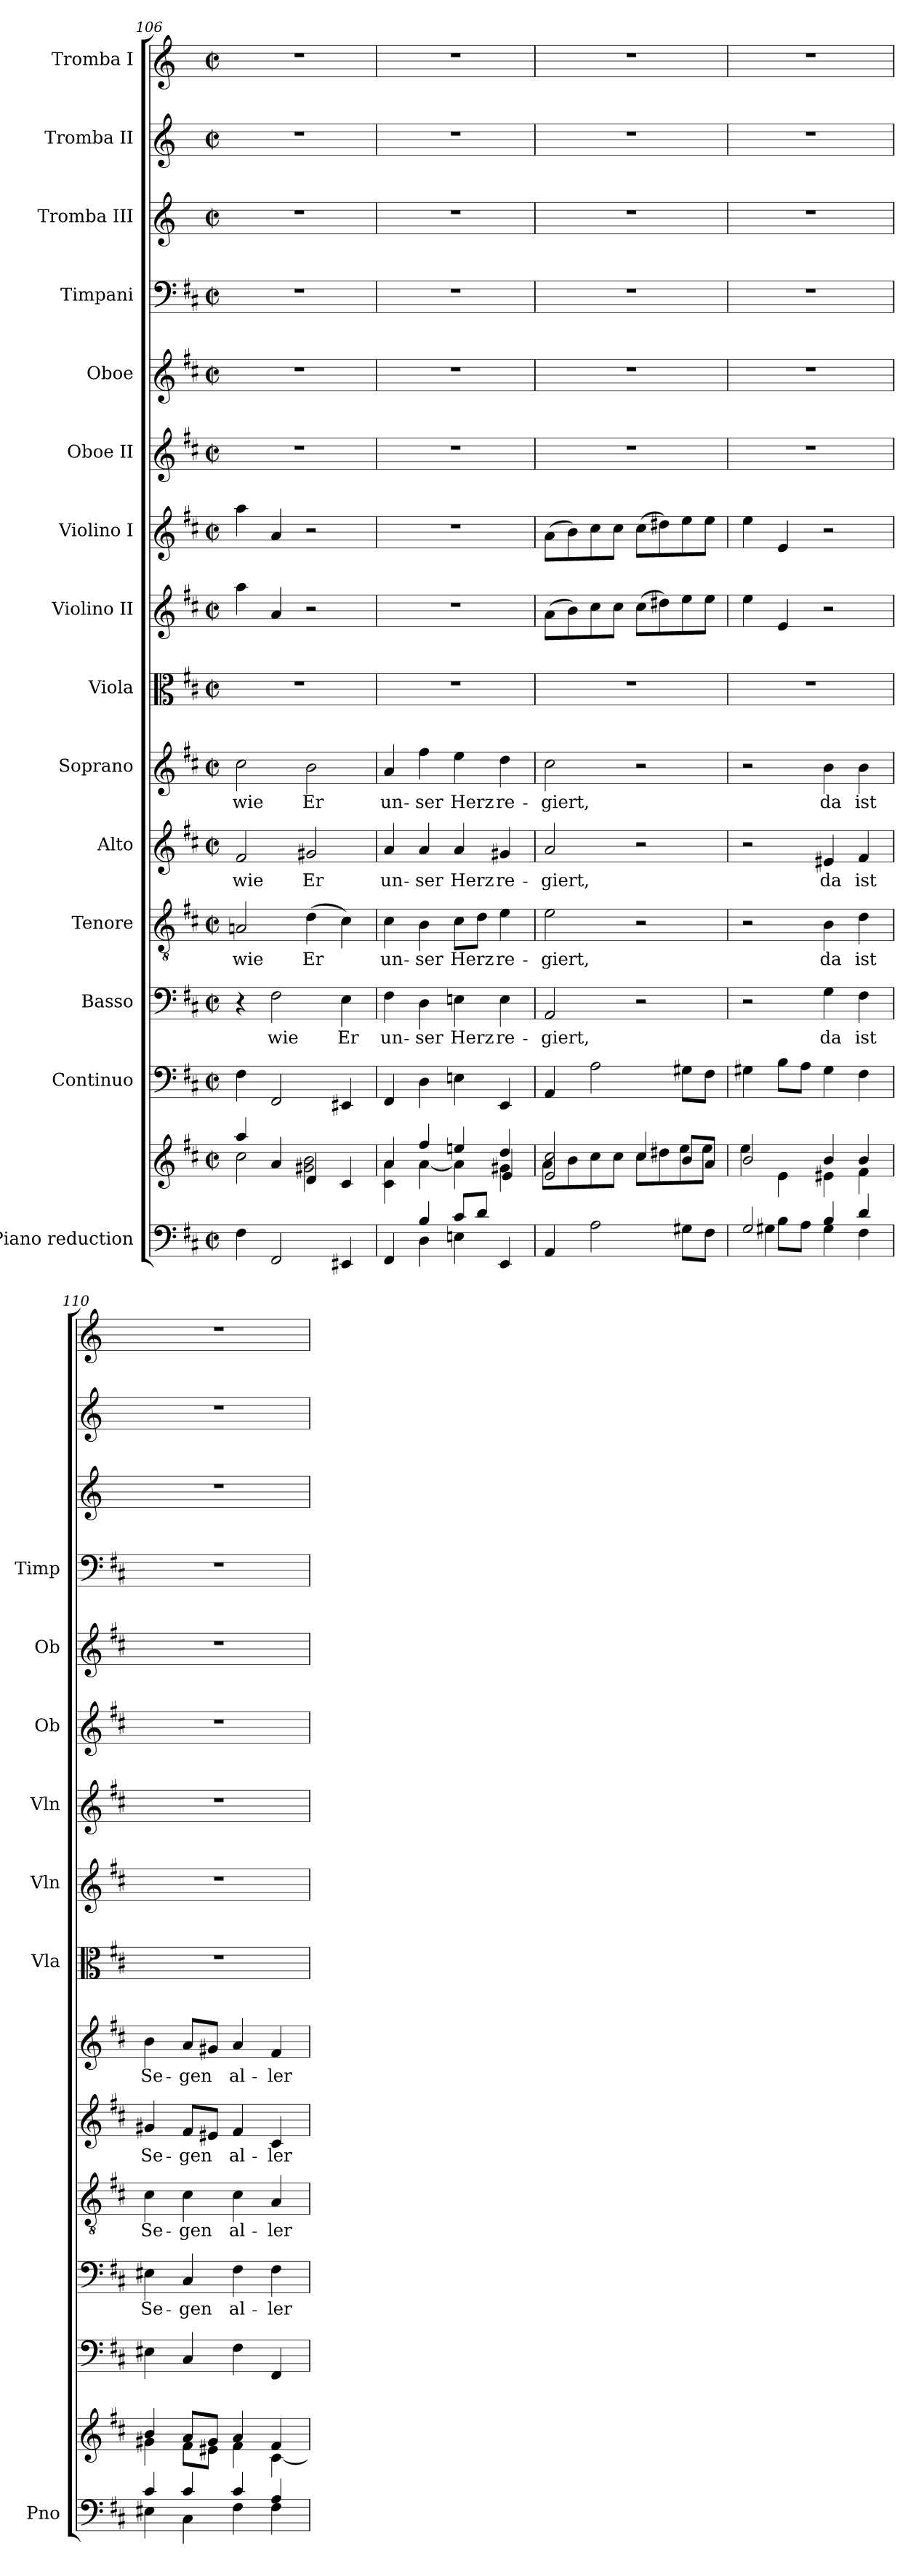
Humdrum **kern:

**kern	**kern	**kern	**kern	**text	**kern	**text	**kern	**text	**kern	**text	**kern	**kern	**kern	**kern	**kern	**kern	**kern	**kern	**kern
*part15	*part15	*part14	*part13	*part13	*part12	*part12	*part11	*part11	*part10	*part10	*part9	*part8	*part7	*part6	*part5	*part4	*part3	*part2	*part1
*staff16	*staff15	*staff14	*staff13	*staff13	*staff12	*staff12	*staff11	*staff11	*staff10	*staff10	*staff9	*staff8	*staff7	*staff6	*staff5	*staff4	*staff3	*staff2	*staff1
*I"Piano reduction	*	*I"Continuo	*I"Basso	*	*I"Tenore	*	*I"Alto	*	*I"Soprano	*	*I"Viola	*I"Violino II	*I"Violino I	*I"Oboe II	*I"Oboe	*I"Timpani	*I"Tromba III	*I"Tromba II	*I"Tromba I
*I'Pno	*	*	*	*	*	*	*	*	*	*	*I'Vla	*I'Vln	*I'Vln	*I'Ob	*I'Ob	*I'Timp	*	*	*
*clefF4	*clefG2	*clefF4	*clefF4	*	*clefGv2	*	*clefG2	*	*clefG2	*	*clefC3	*clefG2	*clefG2	*clefG2	*clefG2	*clefF4	*clefG2	*clefG2	*clefG2
*	*	*	*	*	*	*	*	*	*	*	*	*	*	*	*	*	*ITrd-1c-2	*ITrd-1c-2	*ITrd-1c-2
*k[f#c#]	*k[f#c#]	*k[f#c#]	*k[f#c#]	*	*k[f#c#]	*	*k[f#c#]	*	*k[f#c#]	*	*k[f#c#]	*k[f#c#]	*k[f#c#]	*k[f#c#]	*k[f#c#]	*k[f#c#]	*k[f#c#]	*k[f#c#]	*k[f#c#]
*M2/2	*M2/2	*M2/2	*M2/2	*	*M2/2	*	*M2/2	*	*M2/2	*	*M2/2	*M2/2	*M2/2	*M2/2	*M2/2	*M2/2	*M2/2	*M2/2	*M2/2
*met(c|)	*met(c|)	*met(c|)	*met(c|)	*	*met(c|)	*	*met(c|)	*	*met(c|)	*	*met(c|)	*met(c|)	*met(c|)	*met(c|)	*met(c|)	*met(c|)	*met(c|)	*met(c|)	*met(c|)
=106	=106	=106	=106	=106	=106	=106	=106	=106	=106	=106	=106	=106	=106	=106	=106	=106	=106	=106	=106
*	*^	*	*	*	*	*	*	*	*	*	*	*	*	*	*	*	*	*	*
!	!	!	!	!	!	!	!LO:LY:b	!	!LO:LY:b	!	!LO:LY:b	!	!	!	!	!	!	!	!	!
4F#\	4aa/	2cc#\	4F#\	4r	.	2An/	wie	2f#/	wie	2cc#\	wie	1r	4aa\	4aa\	1r	1r	1r	1r	1r	1r
!	!	!	!	!	!LO:LY:b	!	!	!	!	!	!	!	!	!	!	!	!	!	!	!
2FF#/	4a/	.	2FF#/	2F#\	wie	.	.	.	.	.	.	.	4a/	4a/	.	.	.	.	.	.
!	!	!	!	!	!	!	!LO:LY:b	!	!LO:LY:b	!	!LO:LY:b	!	!	!	!	!	!	!	!	!
.	4d/	2g#X\ 2b\	.	.	.	(4d\	Er	2g#X/	Er	2b\	Er	.	2r	2r	.	.	.	.	.	.
!	!	!	!	!	!LO:LY:b	!	!	!	!	!	!	!	!	!	!	!	!	!	!	!
4EE#X/	4c#/	.	4EE#X/	4E\	Er	4c#\)	.	.	.	.	.	.	.	.	.	.	.	.	.	.
=107	=107	=107	=107	=107	=107	=107	=107	=107	=107	=107	=107	=107	=107	=107	=107	=107	=107	=107	=107	=107
*^	*	*^	*	*	*	*	*	*	*	*	*	*	*	*	*	*	*	*	*	*
!	!	!	!	!	!	!	!LO:LY:b	!	!LO:LY:b	!	!LO:LY:b	!	!LO:LY:b	!	!	!	!	!	!	!	!	!
4ryy	4FF#/	4a/	4c#\ 4a\	2.ryy	4FF#/	4F#\	un-	4c#\	un-	4a/	un-	4a/	un-	1r	1r	1r	1r	1r	1r	1r	1r	1r
!	!	!	!	!	!	!	!LO:LY:b	!	!LO:LY:b	!	!LO:LY:b	!	!LO:LY:b	!	!	!	!	!	!	!	!	!
4B/	4D\	4ff#/	[4a\	.	4D\	4D\	-ser	4B\	-ser	4a/	-ser	4ff#\	-ser	.	.	.	.	.	.	.	.	.
!	!	!	!	!	!	!	!LO:LY:b	!	!LO:LY:b	!	!LO:LY:b	!	!LO:LY:b	!	!	!	!	!	!	!	!	!
8c#/L	4En\	4een/	4a\]	.	4En\	4En\	Herz	8c#\L	Herz	4a/	Herz	4ee\	Herz	.	.	.	.	.	.	.	.	.
8d/J	.	.	.	.	.	.	.	8d\J	.	.	.	.	.	.	.	.	.	.	.	.	.	.
!	!	!	!	!	!	!	!LO:LY:b	!	!LO:LY:b	!	!LO:LY:b	!	!LO:LY:b	!	!	!	!	!	!	!	!	!
4ryy	4EE/	4dd/	4g#X\	4e/	4EE/	4E\	re-	4e\	re-	4g#X/	re-	4dd\	re-	.	.	.	.	.	.	.	.	.
=108	=108	=108	=108	=108	=108	=108	=108	=108	=108	=108	=108	=108	=108	=108	=108	=108	=108	=108	=108	=108	=108	=108
!	!	!	!	!	!	!	!LO:LY:b	!	!LO:LY:b	!	!LO:LY:b	!	!LO:LY:b	!	!	!	!	!	!	!	!	!
*v	*v	*	*	*	*	*	*	*	*	*	*	*	*	*	*	*	*	*	*	*	*	*
*	*	*v	*v	*	*	*	*	*	*	*	*	*	*	*	*	*	*	*	*	*	*
4AA/	2e/ 2cc#/	8a\L	4AA/	2AA/	-giert,	2e\	-giert,	2a/	-giert,	2cc#\	-giert,	1r	(8a\L	(8a\L	1r	1r	1r	1r	1r	1r
.	.	8b\	.	.	.	.	.	.	.	.	.	.	8b\)	8b\)	.	.	.	.	.	.
2A\	.	8cc#\	2A\	.	.	.	.	.	.	.	.	.	8cc#\	8cc#\	.	.	.	.	.	.
.	.	8cc#\J	.	.	.	.	.	.	.	.	.	.	8cc#\J	8cc#\J	.	.	.	.	.	.
.	4cc#/	8cc#\L	.	2r	.	2r	.	2r	.	2r	.	.	(8cc#\L	(8cc#\L	.	.	.	.	.	.
.	.	8dd#X\	.	.	.	.	.	.	.	.	.	.	8dd#X\)	8dd#X\)	.	.	.	.	.	.
8G#X\L	8b/L	8ee\	8G#X\L	.	.	.	.	.	.	.	.	.	8ee\	8ee\	.	.	.	.	.	.
8F#\J	8a/J	8ee\J	8F#\J	.	.	.	.	.	.	.	.	.	8ee\J	8ee\J	.	.	.	.	.	.
=109	=109	=109	=109	=109	=109	=109	=109	=109	=109	=109	=109	=109	=109	=109	=109	=109	=109	=109	=109	=109
*^	*	*	*	*	*	*	*	*	*	*	*	*	*	*	*	*	*	*	*	*
2G/	4G#X\	2b/	4ee\	4G#X\	2r	.	2r	.	2r	.	2r	.	1r	4ee\	4ee\	1r	1r	1r	1r	1r	1r
.	8B\L	.	4e\	8B\L	.	.	.	.	.	.	.	.	.	4e/	4e/	.	.	.	.	.	.
.	8A\J	.	.	8A\J	.	.	.	.	.	.	.	.	.	.	.	.	.	.	.	.	.
!	!	!	!	!	!	!LO:LY:b	!	!LO:LY:b	!	!LO:LY:b	!	!LO:LY:b	!	!	!	!	!	!	!	!	!
4B/	4G#\	4b/	4e#X\	4G#\	4G\	da	4B\	da	4e#X/	da	4b\	da	.	2r	2r	.	.	.	.	.	.
!	!	!	!	!	!	!LO:LY:b	!	!LO:LY:b	!	!LO:LY:b	!	!LO:LY:b	!	!	!	!	!	!	!	!	!
4d/	4F#\	4b/	4f#\	4F#\	4F#\	ist	4d\	ist	4f#/	ist	4b\	ist	.	.	.	.	.	.	.	.	.
=110	=110	=110	=110	=110	=110	=110	=110	=110	=110	=110	=110	=110	=110	=110	=110	=110	=110	=110	=110	=110	=110
!	!	!	!	!	!	!LO:LY:b	!	!LO:LY:b	!	!LO:LY:b	!	!LO:LY:b	!	!	!	!	!	!	!	!	!
4c#/	4E#X\	4b/	4g#X\	4E#X\	4E#X\	Se-	4c#\	Se-	4g#X/	Se-	4b\	Se-	1r	1r	1r	1r	1r	1r	1r	1r	1r
!	!	!	!	!	!	!LO:LY:b	!	!LO:LY:b	!	!LO:LY:b	!	!LO:LY:b	!	!	!	!	!	!	!	!	!
4c#/	4C#\	8a/L	8f#\L	4C#/	4C#/	-gen	4c#\	-gen	8f#/L	-gen	8a/L	-gen	.	.	.	.	.	.	.	.	.
.	.	8g#/J	8e#X\J	.	.	.	.	.	8e#X/J	.	8g#X/J	.	.	.	.	.	.	.	.	.	.
!	!	!	!	!	!	!LO:LY:b	!	!LO:LY:b	!	!LO:LY:b	!	!LO:LY:b	!	!	!	!	!	!	!	!	!
4c#/	4F#\	4a/	4f#\	4F#\	4F#\	al-	4c#\	al-	4f#/	al-	4a/	al-	.	.	.	.	.	.	.	.	.
!	!	!	!	!	!	!LO:LY:b	!	!LO:LY:b	!	!LO:LY:b	!	!LO:LY:b	!	!	!	!	!	!	!	!	!
4A/	4F#\	4f#/	[4c#\	4FF#/	4F#\	-ler	4A/	-ler	4c#/	-ler	4f#/	-ler	.	.	.	.	.	.	.	.	.
*v	*v	*	*	*	*	*	*	*	*	*	*	*	*	*	*	*	*	*	*	*	*
*	*v	*v	*	*	*	*	*	*	*	*	*	*	*	*	*	*	*	*	*	*
=	=	=	=	=	=	=	=	=	=	=	=	=	=	=	=	=	=	=	=
*-	*-	*-	*-	*-	*-	*-	*-	*-	*-	*-	*-	*-	*-	*-	*-	*-	*-	*-	*-
